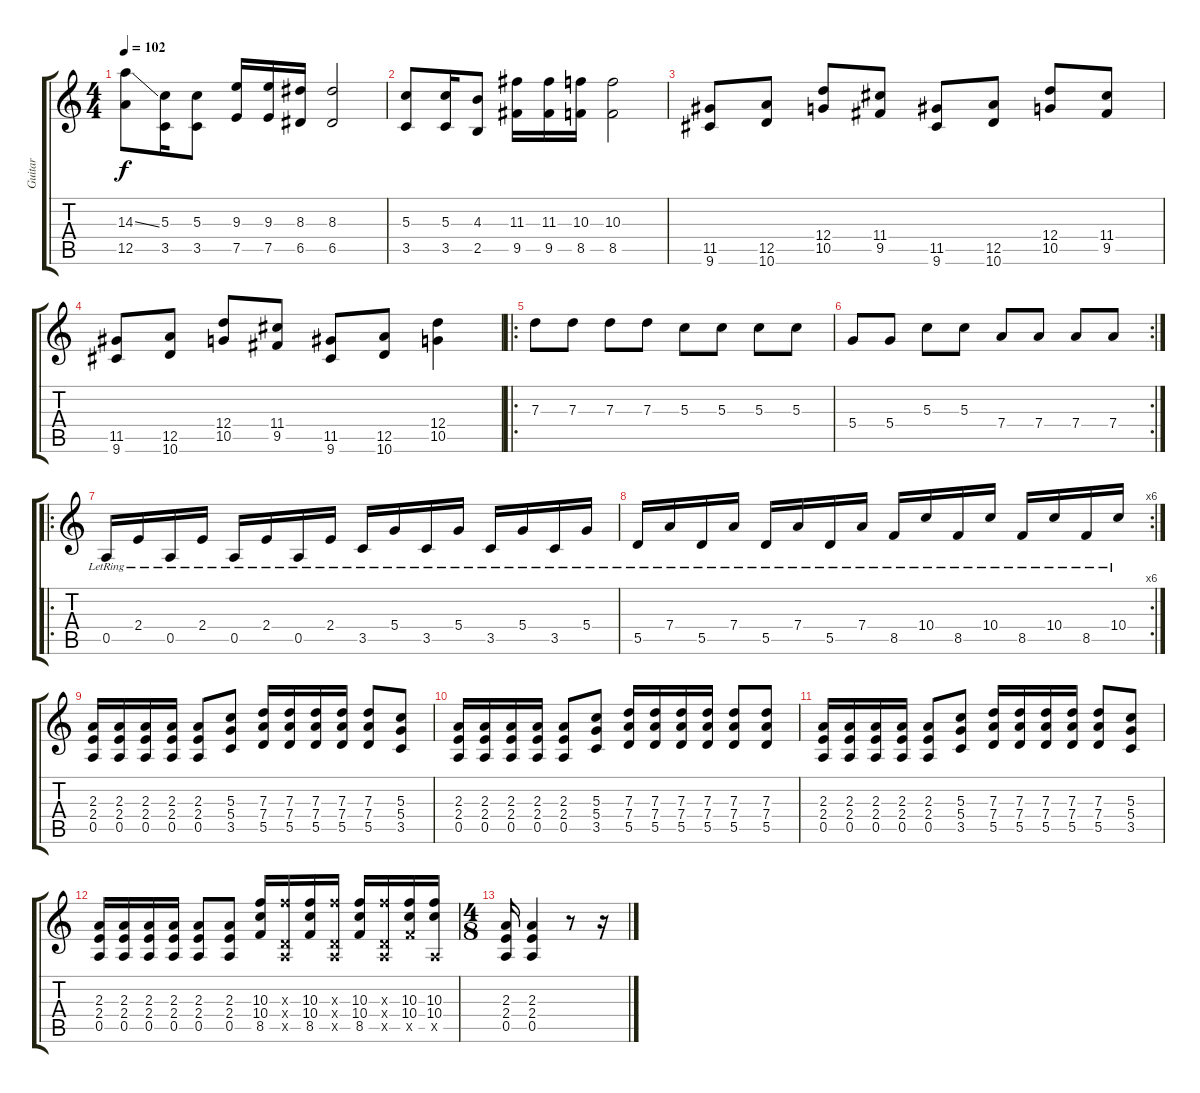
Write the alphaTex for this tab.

\track ("Guitar" "Guitar") {instrument distortionguitar}
\staff {score tabs}
\tuning (E4 B3 G3 D3 A2 E2) {hide}
\ts (4 4)
\tempo 102
\clef g2
\ks c
(14.3{ss} 12.5).8{dy f} (5.3 3.5).16 (5.3 3.5).8 (9.3 7.5).16 (9.3 7.5).16 (8.3 6.5).16 (8.3 6.5).2 |
(5.3 3.5).8 (5.3 3.5).16 (4.3 2.5).8 (11.3 9.5).16 (11.3 9.5).16 (10.3 8.5).16 (10.3 8.5).2 |
(11.5 9.6).8 (12.5 10.6).8 (12.4 10.5).8 (11.4 9.5).8 (11.5 9.6).8 (12.5 10.6).8 (12.4 10.5).8 (11.4 9.5).8 |
(11.5 9.6).8 (12.5 10.6).8 (12.4 10.5).8 (11.4 9.5).8 (11.5 9.6).8 (12.5 10.6).8 (12.4 10.5).4 |
\ro
7.3.8 7.3.8 7.3.8 7.3.8 5.3.8 5.3.8 5.3.8 5.3.8 |
\rc 2
5.4.8 5.4.8 5.3.8 5.3.8 7.4.8 7.4.8 7.4.8 7.4.8 |
\ro
0.5{lr}.16 2.4{lr}.16 0.5{lr}.16 2.4{lr}.16 0.5{lr}.16 2.4{lr}.16 0.5{lr}.16 2.4{lr}.16 3.5{lr}.16 5.4{lr}.16 3.5{lr}.16 5.4{lr}.16 3.5{lr}.16 5.4{lr}.16 3.5{lr}.16 5.4{lr}.16 |
\rc 6
5.5{lr}.16 7.4{lr}.16 5.5{lr}.16 7.4{lr}.16 5.5{lr}.16 7.4{lr}.16 5.5{lr}.16 7.4{lr}.16 8.5{lr}.16 10.4{lr}.16 8.5{lr}.16 10.4{lr}.16 8.5{lr}.16 10.4{lr}.16 8.5{lr}.16 10.4{lr}.16 |
(2.3 2.4 0.5).16 (2.3 2.4 0.5).16 (2.3 2.4 0.5).16 (2.3 2.4 0.5).16 (2.3 2.4 0.5).8 (5.3 5.4 3.5).8 (7.3 7.4 5.5).16 (7.3 7.4 5.5).16 (7.3 7.4 5.5).16 (7.3 7.4 5.5).16 (7.3 7.4 5.5).8 (5.3 5.4 3.5).8 |
(2.3 2.4 0.5).16 (2.3 2.4 0.5).16 (2.3 2.4 0.5).16 (2.3 2.4 0.5).16 (2.3 2.4 0.5).8 (5.3 5.4 3.5).8 (7.3 7.4 5.5).16 (7.3 7.4 5.5).16 (7.3 7.4 5.5).16 (7.3 7.4 5.5).16 (7.3 7.4 5.5).8 (7.3 7.4 5.5).8 |
(2.3 2.4 0.5).16 (2.3 2.4 0.5).16 (2.3 2.4 0.5).16 (2.3 2.4 0.5).16 (2.3 2.4 0.5).8 (5.3 5.4 3.5).8 (7.3 7.4 5.5).16 (7.3 7.4 5.5).16 (7.3 7.4 5.5).16 (7.3 7.4 5.5).16 (7.3 7.4 5.5).8 (5.3 5.4 3.5).8 |
(2.3 2.4 0.5).16 (2.3 2.4 0.5).16 (2.3 2.4 0.5).16 (2.3 2.4 0.5).16 (2.3 2.4 0.5).8 (2.3 2.4 0.5).8 (10.3 10.4 8.5).16 (10.3{x} 0.4{x} 0.5{x}).16 (10.3 10.4 8.5).16 (10.3{x} 0.4{x} 0.5{x}).16 (10.3 10.4 8.5).16 (10.3{x} 0.4{x} 0.5{x}).16 (10.3 10.4 8.5{x}).16 (10.3 10.4 0.5{x}).16 |
\ts (4 8)
(2.3 2.4 0.5).16 (2.3 2.4 0.5).4 r.8 r.16
